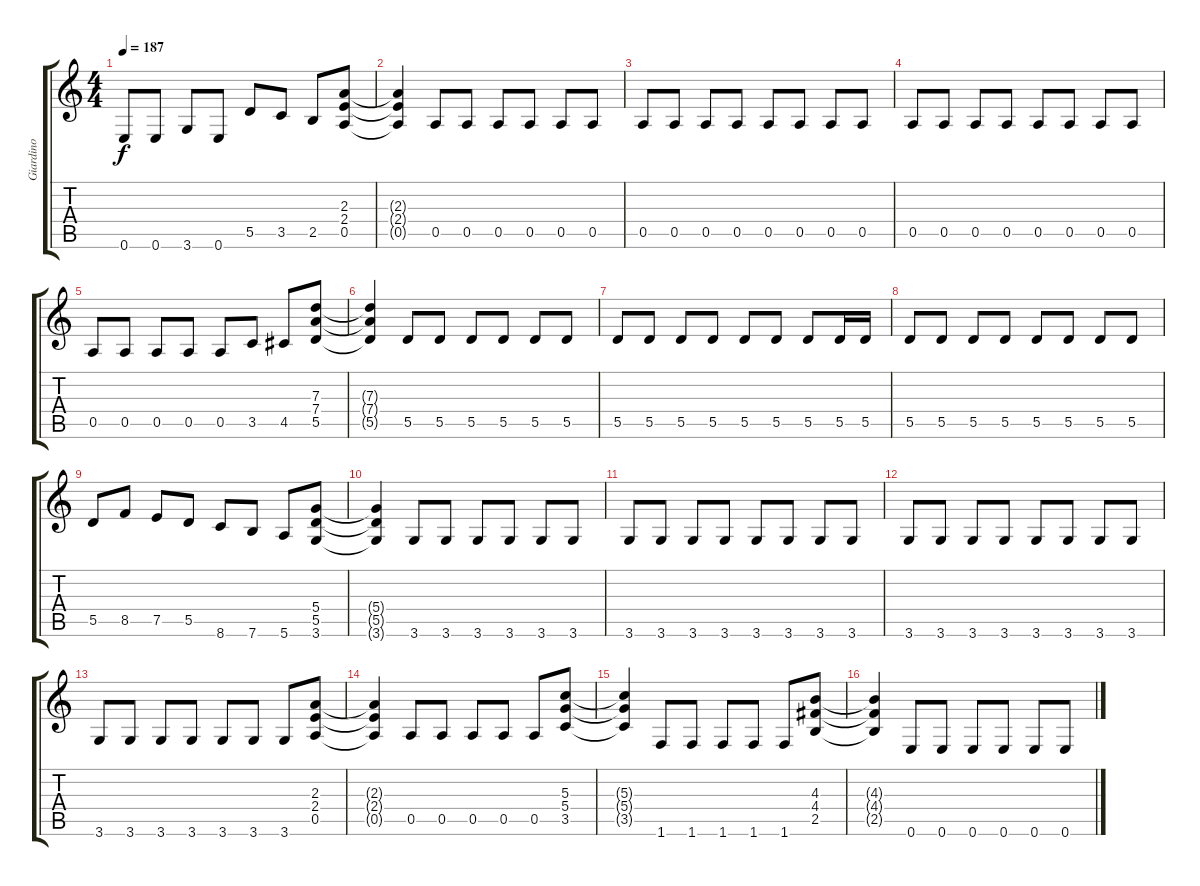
\track ("Giardino" "Giardino") {instrument distortionguitar}
\staff {score tabs}
\tuning (E4 B3 G3 D3 A2 E2) {hide}
\ts (4 4)
\tempo 187
\clef g2
\ks c
0.6.8{dy f} 0.6.8 3.6.8 0.6.8 5.5.8 3.5.8 2.5.8 (2.3 2.4 0.5).8 |
(2.3{t} 2.4{t} 0.5{t}).4 0.5.8 0.5.8 0.5.8 0.5.8 0.5.8 0.5.8 |
0.5.8 0.5.8 0.5.8 0.5.8 0.5.8 0.5.8 0.5.8 0.5.8 |
0.5.8 0.5.8 0.5.8 0.5.8 0.5.8 0.5.8 0.5.8 0.5.8 |
0.5.8 0.5.8 0.5.8 0.5.8 0.5.8 3.5.8 4.5.8 (7.3 7.4 5.5).8 |
(7.3{t} 7.4{t} 5.5{t}).4 5.5.8 5.5.8 5.5.8 5.5.8 5.5.8 5.5.8 |
5.5.8 5.5.8 5.5.8 5.5.8 5.5.8 5.5.8 5.5.8 5.5.16 5.5.16 |
5.5.8 5.5.8 5.5.8 5.5.8 5.5.8 5.5.8 5.5.8 5.5.8 |
5.5.8 8.5.8 7.5.8 5.5.8 8.6.8 7.6.8 5.6.8 (5.4 5.5 3.6).8 |
(5.4{t} 5.5{t} 3.6{t}).4 3.6.8 3.6.8 3.6.8 3.6.8 3.6.8 3.6.8 |
3.6.8 3.6.8 3.6.8 3.6.8 3.6.8 3.6.8 3.6.8 3.6.8 |
3.6.8 3.6.8 3.6.8 3.6.8 3.6.8 3.6.8 3.6.8 3.6.8 |
3.6.8 3.6.8 3.6.8 3.6.8 3.6.8 3.6.8 3.6.8 (2.3 2.4 0.5).8 |
(2.3{t} 2.4{t} 0.5{t}).4 0.5.8 0.5.8 0.5.8 0.5.8 0.5.8 (5.3 5.4 3.5).8 |
(5.3{t} 5.4{t} 3.5{t}).4 1.6.8 1.6.8 1.6.8 1.6.8 1.6.8 (4.3 4.4 2.5).8 |
(4.3{t} 4.4{t} 2.5{t}).4 0.6.8 0.6.8 0.6.8 0.6.8 0.6.8 0.6.8
